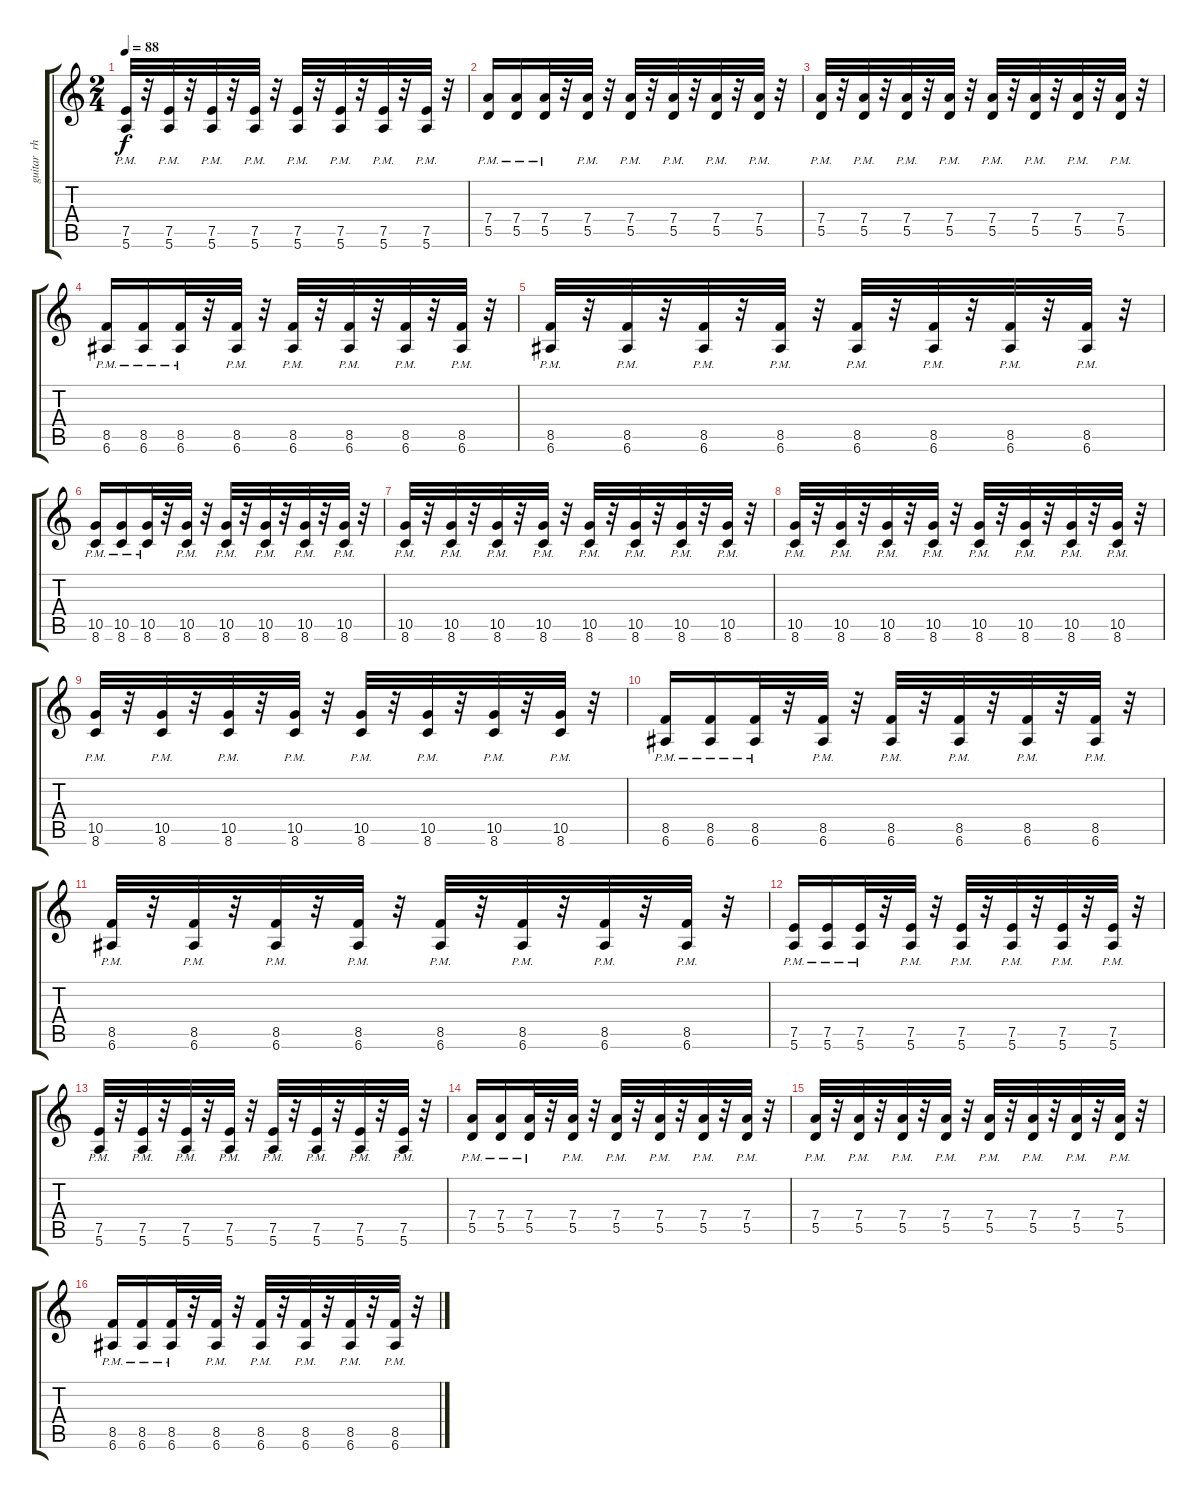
\track ("guitar  rhythm  left" "guitar  rh") {instrument distortionguitar}
\staff {score tabs}
\tuning (E4 B3 G3 D3 A2 E2) {hide}
\ts (2 4)
\tempo 88
\clef g2
\ks c
(7.5{pm} 5.6{pm}).32{dy f} r.32 (7.5{pm} 5.6{pm}).32 r.32 (7.5{pm} 5.6{pm}).32 r.32 (7.5{pm} 5.6{pm}).32 r.32 (7.5{pm} 5.6{pm}).32 r.32 (7.5{pm} 5.6{pm}).32 r.32 (7.5{pm} 5.6{pm}).32 r.32 (7.5{pm} 5.6{pm}).32 r.32 |
(7.4{pm} 5.5{pm}).16 (7.4{pm} 5.5{pm}).16 (7.4{pm} 5.5{pm}).32 r.32 (7.4{pm} 5.5{pm}).32 r.32 (7.4{pm} 5.5{pm}).32 r.32 (7.4{pm} 5.5{pm}).32 r.32 (7.4{pm} 5.5{pm}).32 r.32 (7.4{pm} 5.5{pm}).32 r.32 |
(7.4{pm} 5.5{pm}).32 r.32 (7.4{pm} 5.5{pm}).32 r.32 (7.4{pm} 5.5{pm}).32 r.32 (7.4{pm} 5.5{pm}).32 r.32 (7.4{pm} 5.5{pm}).32 r.32 (7.4{pm} 5.5{pm}).32 r.32 (7.4{pm} 5.5{pm}).32 r.32 (7.4{pm} 5.5{pm}).32 r.32 |
(8.5{pm} 6.6{pm}).16 (8.5{pm} 6.6{pm}).16 (8.5{pm} 6.6{pm}).32 r.32 (8.5{pm} 6.6{pm}).32 r.32 (8.5{pm} 6.6{pm}).32 r.32 (8.5{pm} 6.6{pm}).32 r.32 (8.5{pm} 6.6{pm}).32 r.32 (8.5{pm} 6.6{pm}).32 r.32 |
(8.5{pm} 6.6{pm}).32 r.32 (8.5{pm} 6.6{pm}).32 r.32 (8.5{pm} 6.6{pm}).32 r.32 (8.5{pm} 6.6{pm}).32 r.32 (8.5{pm} 6.6{pm}).32 r.32 (8.5{pm} 6.6{pm}).32 r.32 (8.5{pm} 6.6{pm}).32 r.32 (8.5{pm} 6.6{pm}).32 r.32 |
(10.5{pm} 8.6{pm}).16 (10.5{pm} 8.6{pm}).16 (10.5{pm} 8.6{pm}).32 r.32 (10.5{pm} 8.6{pm}).32 r.32 (10.5{pm} 8.6{pm}).32 r.32 (10.5{pm} 8.6{pm}).32 r.32 (10.5{pm} 8.6{pm}).32 r.32 (10.5{pm} 8.6{pm}).32 r.32 |
(10.5{pm} 8.6{pm}).32 r.32 (10.5{pm} 8.6{pm}).32 r.32 (10.5{pm} 8.6{pm}).32 r.32 (10.5{pm} 8.6{pm}).32 r.32 (10.5{pm} 8.6{pm}).32 r.32 (10.5{pm} 8.6{pm}).32 r.32 (10.5{pm} 8.6{pm}).32 r.32 (10.5{pm} 8.6{pm}).32 r.32 |
(10.5{pm} 8.6{pm}).32 r.32 (10.5{pm} 8.6{pm}).32 r.32 (10.5{pm} 8.6{pm}).32 r.32 (10.5{pm} 8.6{pm}).32 r.32 (10.5{pm} 8.6{pm}).32 r.32 (10.5{pm} 8.6{pm}).32 r.32 (10.5{pm} 8.6{pm}).32 r.32 (10.5{pm} 8.6{pm}).32 r.32 |
(10.5{pm} 8.6{pm}).32 r.32 (10.5{pm} 8.6{pm}).32 r.32 (10.5{pm} 8.6{pm}).32 r.32 (10.5{pm} 8.6{pm}).32 r.32 (10.5{pm} 8.6{pm}).32 r.32 (10.5{pm} 8.6{pm}).32 r.32 (10.5{pm} 8.6{pm}).32 r.32 (10.5{pm} 8.6{pm}).32 r.32 |
(8.5{pm} 6.6{pm}).16 (8.5{pm} 6.6{pm}).16 (8.5{pm} 6.6{pm}).32 r.32 (8.5{pm} 6.6{pm}).32 r.32 (8.5{pm} 6.6{pm}).32 r.32 (8.5{pm} 6.6{pm}).32 r.32 (8.5{pm} 6.6{pm}).32 r.32 (8.5{pm} 6.6{pm}).32 r.32 |
(8.5{pm} 6.6{pm}).32 r.32 (8.5{pm} 6.6{pm}).32 r.32 (8.5{pm} 6.6{pm}).32 r.32 (8.5{pm} 6.6{pm}).32 r.32 (8.5{pm} 6.6{pm}).32 r.32 (8.5{pm} 6.6{pm}).32 r.32 (8.5{pm} 6.6{pm}).32 r.32 (8.5{pm} 6.6{pm}).32 r.32 |
(7.5{pm} 5.6{pm}).16 (7.5{pm} 5.6{pm}).16 (7.5{pm} 5.6{pm}).32 r.32 (7.5{pm} 5.6{pm}).32 r.32 (7.5{pm} 5.6{pm}).32 r.32 (7.5{pm} 5.6{pm}).32 r.32 (7.5{pm} 5.6{pm}).32 r.32 (7.5{pm} 5.6{pm}).32 r.32 |
(7.5{pm} 5.6{pm}).32 r.32 (7.5{pm} 5.6{pm}).32 r.32 (7.5{pm} 5.6{pm}).32 r.32 (7.5{pm} 5.6{pm}).32 r.32 (7.5{pm} 5.6{pm}).32 r.32 (7.5{pm} 5.6{pm}).32 r.32 (7.5{pm} 5.6{pm}).32 r.32 (7.5{pm} 5.6{pm}).32 r.32 |
(7.4{pm} 5.5{pm}).16 (7.4{pm} 5.5{pm}).16 (7.4{pm} 5.5{pm}).32 r.32 (7.4{pm} 5.5{pm}).32 r.32 (7.4{pm} 5.5{pm}).32 r.32 (7.4{pm} 5.5{pm}).32 r.32 (7.4{pm} 5.5{pm}).32 r.32 (7.4{pm} 5.5{pm}).32 r.32 |
(7.4{pm} 5.5{pm}).32 r.32 (7.4{pm} 5.5{pm}).32 r.32 (7.4{pm} 5.5{pm}).32 r.32 (7.4{pm} 5.5{pm}).32 r.32 (7.4{pm} 5.5{pm}).32 r.32 (7.4{pm} 5.5{pm}).32 r.32 (7.4{pm} 5.5{pm}).32 r.32 (7.4{pm} 5.5{pm}).32 r.32 |
(8.5{pm} 6.6{pm}).16 (8.5{pm} 6.6{pm}).16 (8.5{pm} 6.6{pm}).32 r.32 (8.5{pm} 6.6{pm}).32 r.32 (8.5{pm} 6.6{pm}).32 r.32 (8.5{pm} 6.6{pm}).32 r.32 (8.5{pm} 6.6{pm}).32 r.32 (8.5{pm} 6.6{pm}).32 r.32
